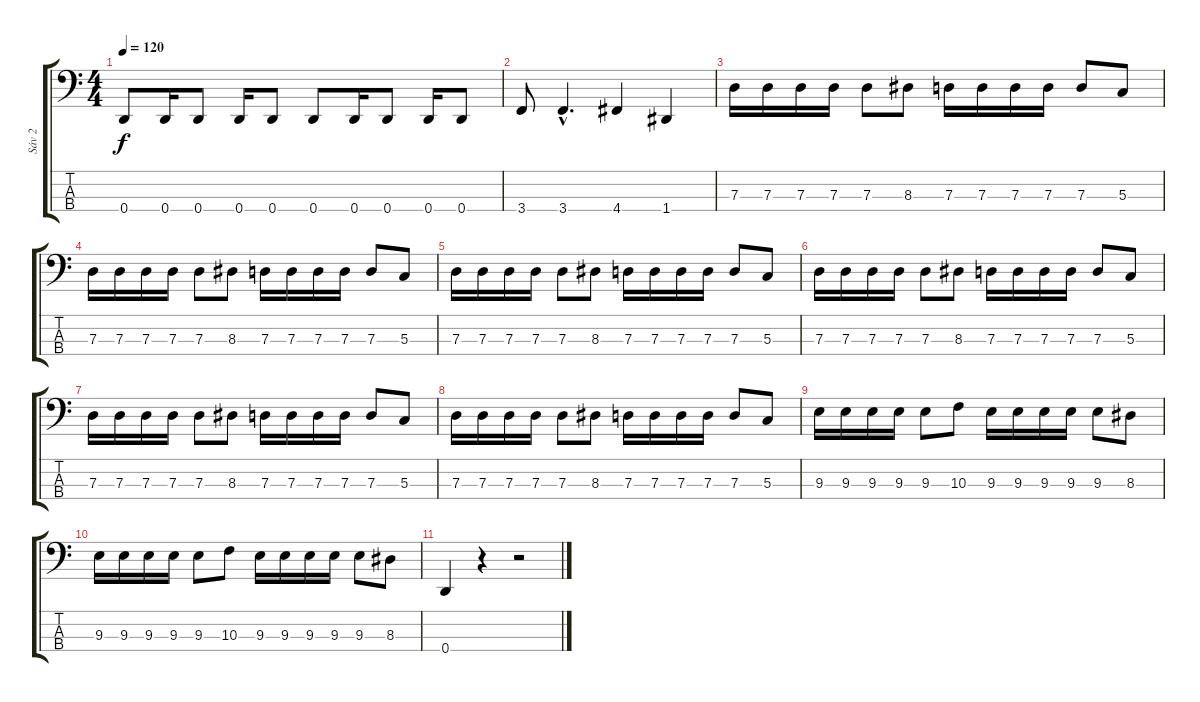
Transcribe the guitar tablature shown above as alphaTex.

\track ("Sáv 2" "Sáv 2") {instrument electricbasspick}
\staff {score tabs}
\tuning (F2 C2 G1 D1) {hide}
\ts (4 4)
\tempo 120
\clef f4
\ks c
0.4.8{dy f} 0.4.16 0.4.8 0.4.16 0.4.8 0.4.8 0.4.16 0.4.8 0.4.16 0.4.8 |
3.4.8 3.4{hac}.4{d} 4.4.4 1.4.4 |
7.3.16 7.3.16 7.3.16 7.3.16 7.3.8 8.3.8 7.3.16 7.3.16 7.3.16 7.3.16 7.3.8 5.3.8 |
7.3.16 7.3.16 7.3.16 7.3.16 7.3.8 8.3.8 7.3.16 7.3.16 7.3.16 7.3.16 7.3.8 5.3.8 |
7.3.16 7.3.16 7.3.16 7.3.16 7.3.8 8.3.8 7.3.16 7.3.16 7.3.16 7.3.16 7.3.8 5.3.8 |
7.3.16 7.3.16 7.3.16 7.3.16 7.3.8 8.3.8 7.3.16 7.3.16 7.3.16 7.3.16 7.3.8 5.3.8 |
7.3.16 7.3.16 7.3.16 7.3.16 7.3.8 8.3.8 7.3.16 7.3.16 7.3.16 7.3.16 7.3.8 5.3.8 |
7.3.16 7.3.16 7.3.16 7.3.16 7.3.8 8.3.8 7.3.16 7.3.16 7.3.16 7.3.16 7.3.8 5.3.8 |
9.3.16 9.3.16 9.3.16 9.3.16 9.3.8 10.3.8 9.3.16 9.3.16 9.3.16 9.3.16 9.3.8 8.3.8 |
9.3.16 9.3.16 9.3.16 9.3.16 9.3.8 10.3.8 9.3.16 9.3.16 9.3.16 9.3.16 9.3.8 8.3.8 |
0.4.4 r.4 r.2
